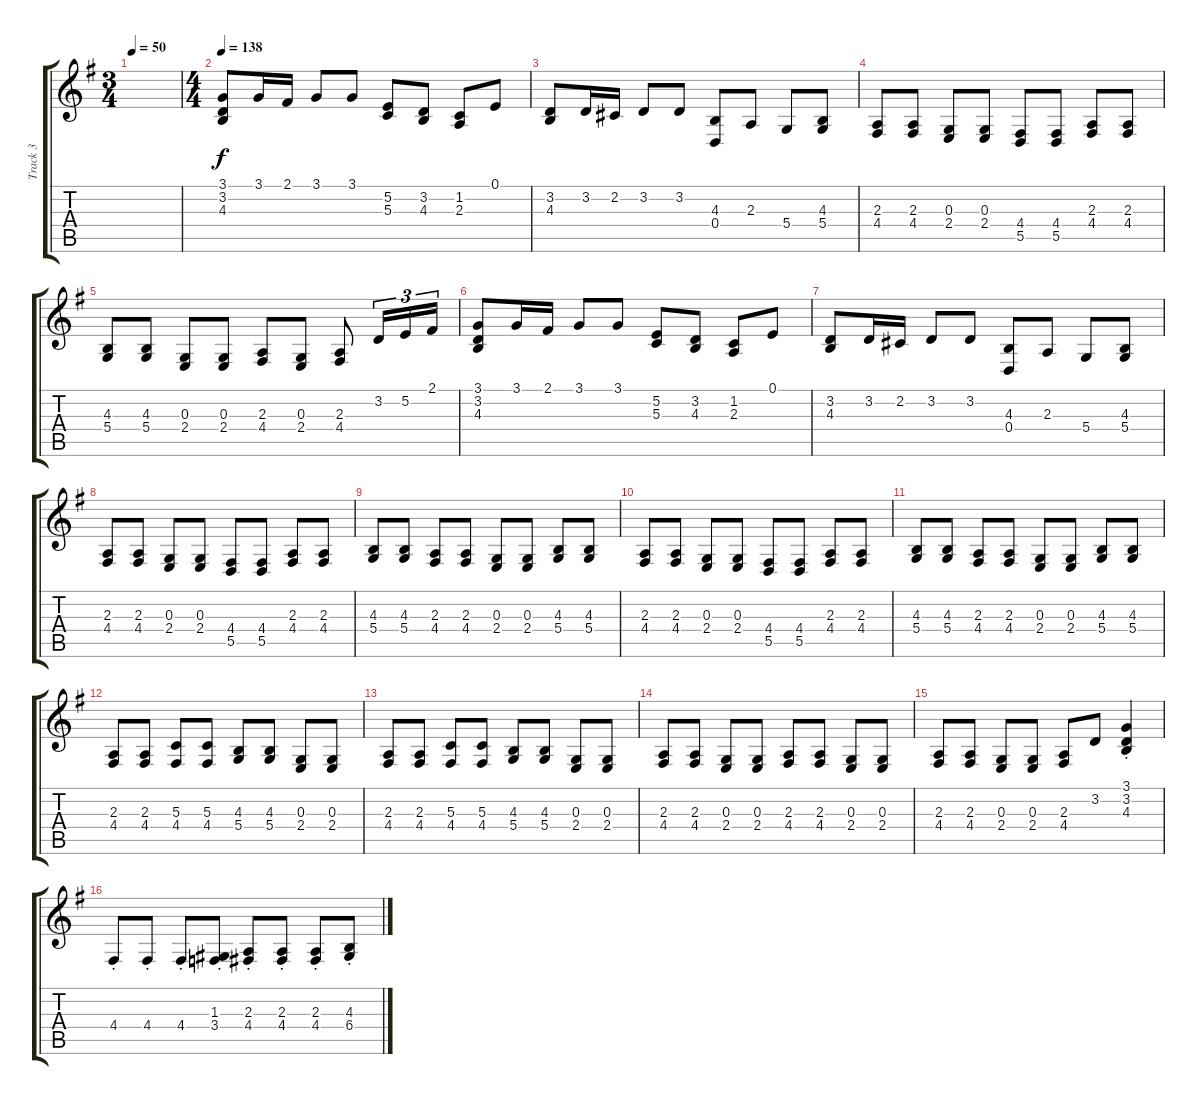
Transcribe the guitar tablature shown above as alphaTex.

\track ("Track 3" "Track 3") {instrument stringensemble1}
\staff {score tabs}
\tuning (E4 B3 G3 D3 A2 E2) {hide}
\ts (3 4)
\tempo 50
\clef g2
\ks g
|
\ts (4 4)
\tempo 138
(3.1 3.2 4.3).8{dy f} 3.1.16 2.1.16 3.1.8 3.1.8 (5.2 5.3).8 (3.2 4.3).8 (1.2 2.3).8 0.1.8 |
(3.2 4.3).8 3.2.16 2.2.16 3.2.8 3.2.8 (4.3 0.4).8 2.3.8 5.4.8 (4.3 5.4).8 |
(2.3 4.4).8 (2.3 4.4).8 (0.3 2.4).8 (0.3 2.4).8 (4.4 5.5).8 (4.4 5.5).8 (2.3 4.4).8 (2.3 4.4).8 |
(4.3 5.4).8 (4.3 5.4).8 (0.3 2.4).8 (0.3 2.4).8 (2.3 4.4).8 (0.3 2.4).8 (2.3 4.4).8 3.2.16{tu (3 2)} 5.2.16{tu (3 2)} 2.1.16{tu (3 2)} |
(3.1 3.2 4.3).8 3.1.16 2.1.16 3.1.8 3.1.8 (5.2 5.3).8 (3.2 4.3).8 (1.2 2.3).8 0.1.8 |
(3.2 4.3).8 3.2.16 2.2.16 3.2.8 3.2.8 (4.3 0.4).8 2.3.8 5.4.8 (4.3 5.4).8 |
(2.3 4.4).8 (2.3 4.4).8 (0.3 2.4).8 (0.3 2.4).8 (4.4 5.5).8 (4.4 5.5).8 (2.3 4.4).8 (2.3 4.4).8 |
(4.3 5.4).8 (4.3 5.4).8 (2.3 4.4).8 (2.3 4.4).8 (0.3 2.4).8 (0.3 2.4).8 (4.3 5.4).8 (4.3 5.4).8 |
(2.3 4.4).8 (2.3 4.4).8 (0.3 2.4).8 (0.3 2.4).8 (4.4 5.5).8 (4.4 5.5).8 (2.3 4.4).8 (2.3 4.4).8 |
(4.3 5.4).8 (4.3 5.4).8 (2.3 4.4).8 (2.3 4.4).8 (0.3 2.4).8 (0.3 2.4).8 (4.3 5.4).8 (4.3 5.4).8 |
(2.3 4.4).8 (2.3 4.4).8 (5.3 4.4).8 (5.3 4.4).8 (4.3 5.4).8 (4.3 5.4).8 (0.3 2.4).8 (0.3 2.4).8 |
(2.3 4.4).8 (2.3 4.4).8 (5.3 4.4).8 (5.3 4.4).8 (4.3 5.4).8 (4.3 5.4).8 (0.3 2.4).8 (0.3 2.4).8 |
(2.3 4.4).8 (2.3 4.4).8 (0.3 2.4).8 (0.3 2.4).8 (2.3 4.4).8 (2.3 4.4).8 (0.3 2.4).8 (0.3 2.4).8 |
(2.3 4.4).8 (2.3 4.4).8 (0.3 2.4).8 (0.3 2.4).8 (2.3 4.4).8 3.2.8 (3.1{st} 3.2{st} 4.3{st}).4 |
4.4{st}.8 4.4{st}.8 4.4{st}.8 (1.3{st} 3.4{st}).8 (2.3{st} 4.4{st}).8 (2.3{st} 4.4{st}).8 (2.3{st} 4.4{st}).8 (4.3{st} 6.4{st}).8
